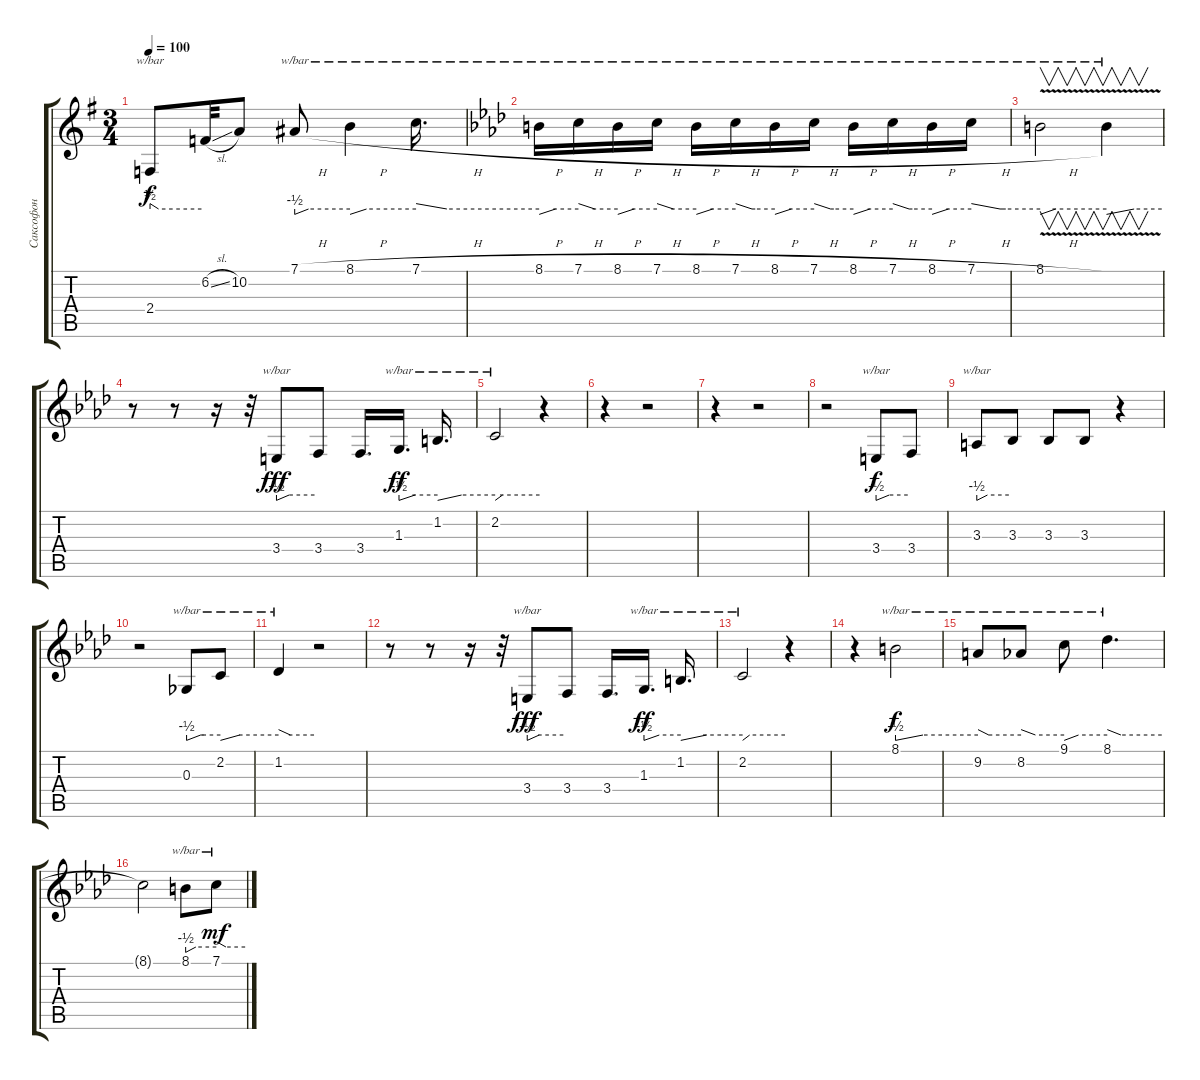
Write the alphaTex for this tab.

\track ("Саксофон" "Саксофон") {instrument altosax}
\staff {score tabs}
\tuning (E4 B3 G3 D3 A2 E2) {hide}
\ts (3 4)
\tempo 100
\clef g2
\ks eminor
2.4.8{tbe (custom default 0 2 10 0 60 0) dy f} 6.2{sl}.32 10.2.8 7.1{h}.8{tbe (custom default 0 -2 15 0 60 0)} 8.1{h}.4{tbe (custom default 0 -2 15 0 60 0)} 7.1{h}.16{d tbe (custom default 0 2 15 0 60 0)} |
\ks fminor
8.1{h}.16{tbe (custom default 0 -2 25 0 60 0)} 7.1{h}.16{tbe (custom default 0 2 25 0 60 0)} 8.1{h}.16{tbe (custom default 0 -2 25 0 60 0)} 7.1{h}.16{tbe (custom default 0 2 25 0 60 0)} 8.1{h}.16{tbe (custom default 0 -2 25 0 60 0)} 7.1{h}.16{tbe (custom default 0 2 25 0 30 0 60 0)} 8.1{h}.16{tbe (custom default 0 -2 25 0 60 0)} 7.1{h}.16{tbe (custom default 0 2 25 0 30 0 60 0)} 8.1{h}.16{tbe (custom default 0 -2 25 0 60 0)} 7.1{h}.16{tbe (custom default 0 2 25 0 30 0 60 0)} 8.1{h}.16{tbe (custom default 0 -2 25 0 60 0)} 7.1{h}.16{tbe (custom default 0 2 25 0 30 0 60 0)} |
8.1{v h}.2{v tbe (custom default 0 -2 14 0 60 0)} 8.1{v t}.4{v tbe (custom default 0 -2 30 0 60 0)} |
r.8 r.8 r.16 r.32 3.4.8{tbe (custom default 0 -2 20 0 60 0) dy fff} 3.4.8 3.4.16{d} 1.3.16{d tbe (custom default 0 -2 25 0 60 0) dy ff} 1.2.16{d tbe (custom default 0 -2 25 0 60 0)} |
2.2.2{tbe (custom default 0 -2 10 0 60 0)} r.4 |
r.4 r.2 |
r.4 r.2 |
r.2 3.4.8{tbe (custom default 0 -2 25 0 60 0) dy f} 3.4.8 |
3.3.8{tbe (custom default 0 -2 20 0 60 0)} 3.3.8 3.3.8 3.3.8 r.4 |
r.2 0.3.8{tbe (custom default 0 -2 25 0 30 0 60 0)} 2.2.8{tbe (custom default 0 -2 20 0 60 0)} |
1.2.4{tbe (custom default 0 2 20 0 60 0)} r.2 |
r.8 r.8 r.16 r.32 3.4.8{tbe (custom default 0 -2 20 0 60 0) dy fff} 3.4.8 3.4.16{d} 1.3.16{d tbe (custom default 0 -2 25 0 60 0) dy ff} 1.2.16{d tbe (custom default 0 -2 25 0 60 0)} |
2.2.2{tbe (custom default 0 -2 10 0 60 0)} r.4 |
r.4 8.1.2{tbe (custom default 0 -2 20 0 60 0) dy f} |
9.2.8{tbe (custom default 0 2 15 0 60 0)} 8.2.8{tbe (custom default 0 2 20 0 60 0)} 9.1.8{tbe (custom default 0 -2 20 0 60 0)} 8.1.4{d tbe (custom default 0 2 15 0 60 0)} |
8.1{t}.2 8.1.8{tbe (custom default 0 -2 20 0 60 0)} 7.1.8{tbe (custom default 0 2 20 0 60 0) dy mf}
